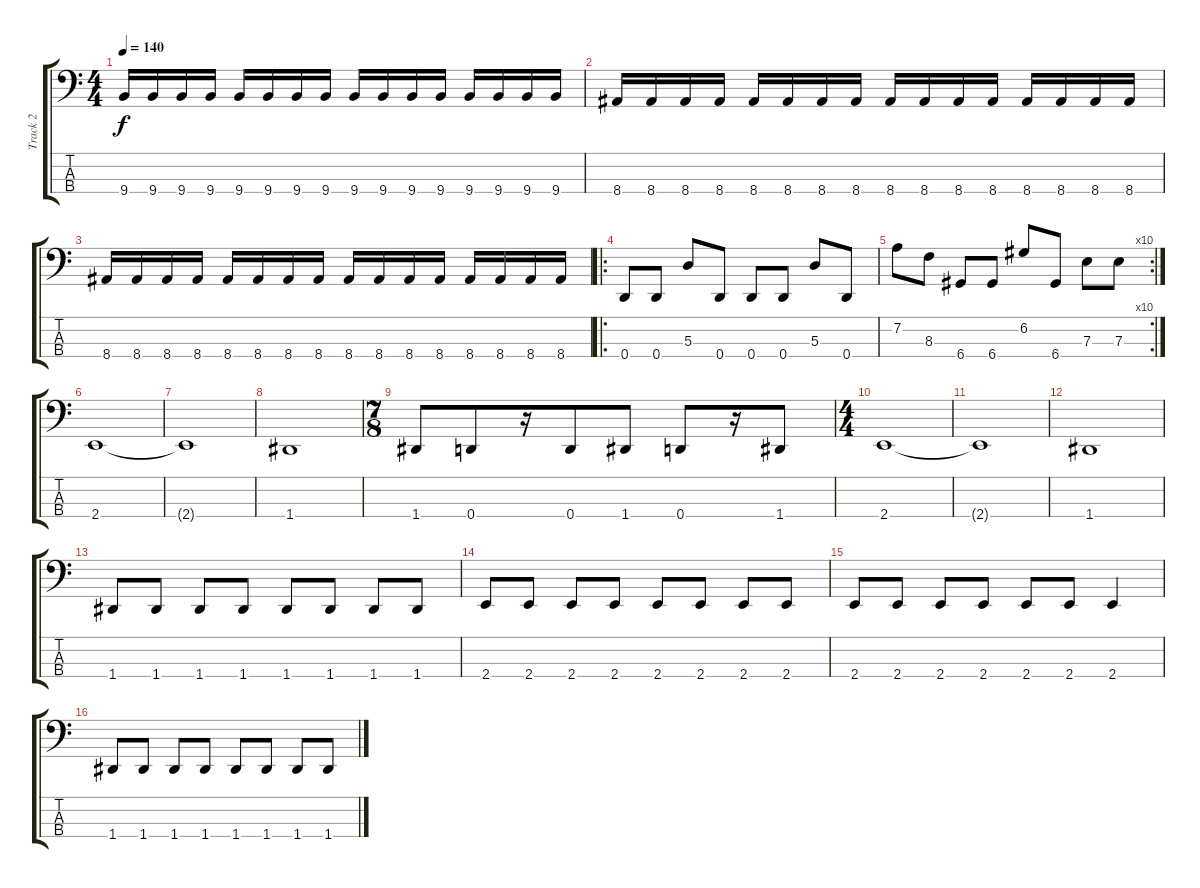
\track ("Track 2" "Track 2") {instrument electricbasspick}
\staff {score tabs}
\tuning (G2 D2 A1 D1) {hide}
\ts (4 4)
\tempo 140
\clef f4
\ks c
9.4.16{dy f} 9.4.16 9.4.16 9.4.16 9.4.16 9.4.16 9.4.16 9.4.16 9.4.16 9.4.16 9.4.16 9.4.16 9.4.16 9.4.16 9.4.16 9.4.16 |
8.4.16 8.4.16 8.4.16 8.4.16 8.4.16 8.4.16 8.4.16 8.4.16 8.4.16 8.4.16 8.4.16 8.4.16 8.4.16 8.4.16 8.4.16 8.4.16 |
8.4.16 8.4.16 8.4.16 8.4.16 8.4.16 8.4.16 8.4.16 8.4.16 8.4.16 8.4.16 8.4.16 8.4.16 8.4.16 8.4.16 8.4.16 8.4.16 |
\ro
0.4.8 0.4.8 5.3.8 0.4.8 0.4.8 0.4.8 5.3.8 0.4.8 |
\rc 10
7.2.8 8.3.8 6.4.8 6.4.8 6.2.8 6.4.8 7.3.8 7.3.8 |
2.4.1 |
2.4{t}.1 |
1.4.1 |
\ts (7 8)
1.4.8 0.4.8 r.16 0.4.8 1.4.8 0.4.8 r.16 1.4.8 |
\ts (4 4)
2.4.1 |
2.4{t}.1 |
1.4.1 |
1.4.8 1.4.8 1.4.8 1.4.8 1.4.8 1.4.8 1.4.8 1.4.8 |
2.4.8 2.4.8 2.4.8 2.4.8 2.4.8 2.4.8 2.4.8 2.4.8 |
2.4.8 2.4.8 2.4.8 2.4.8 2.4.8 2.4.8 2.4.4 |
1.4.8 1.4.8 1.4.8 1.4.8 1.4.8 1.4.8 1.4.8 1.4.8
